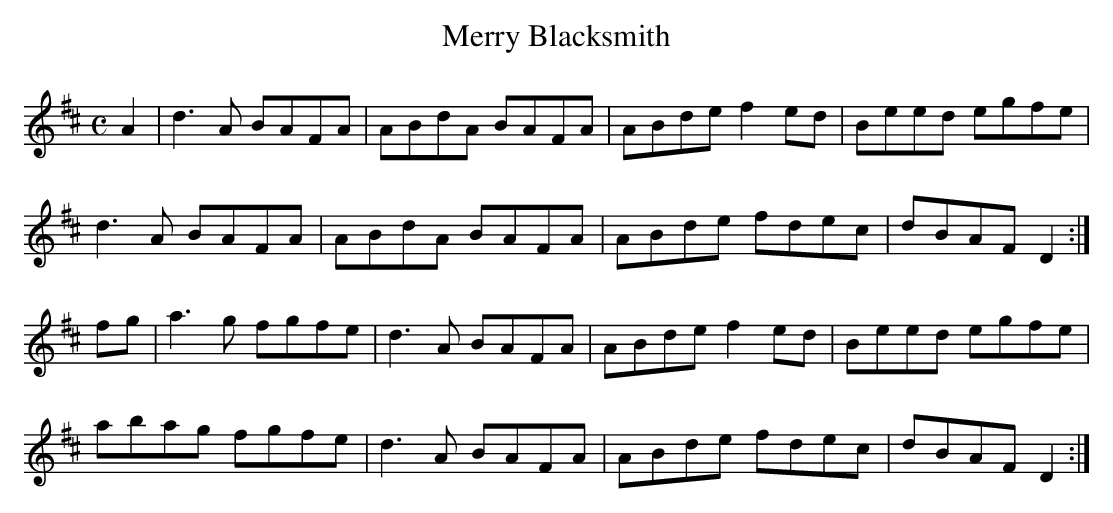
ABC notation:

X:1
T:Merry Blacksmith
M:C
L:1/8
K:D Major
A2|d3A BAFA|ABdA BAFA|ABde f2ed|Beed egfe|!
d3A BAFA|ABdA BAFA|ABde fdec|dBAF D2:|!
fg|a3g fgfe|d3A BAFA|ABde f2ed|Beed egfe|!
abag fgfe|d3A BAFA|ABde fdec|dBAF D2:|!
